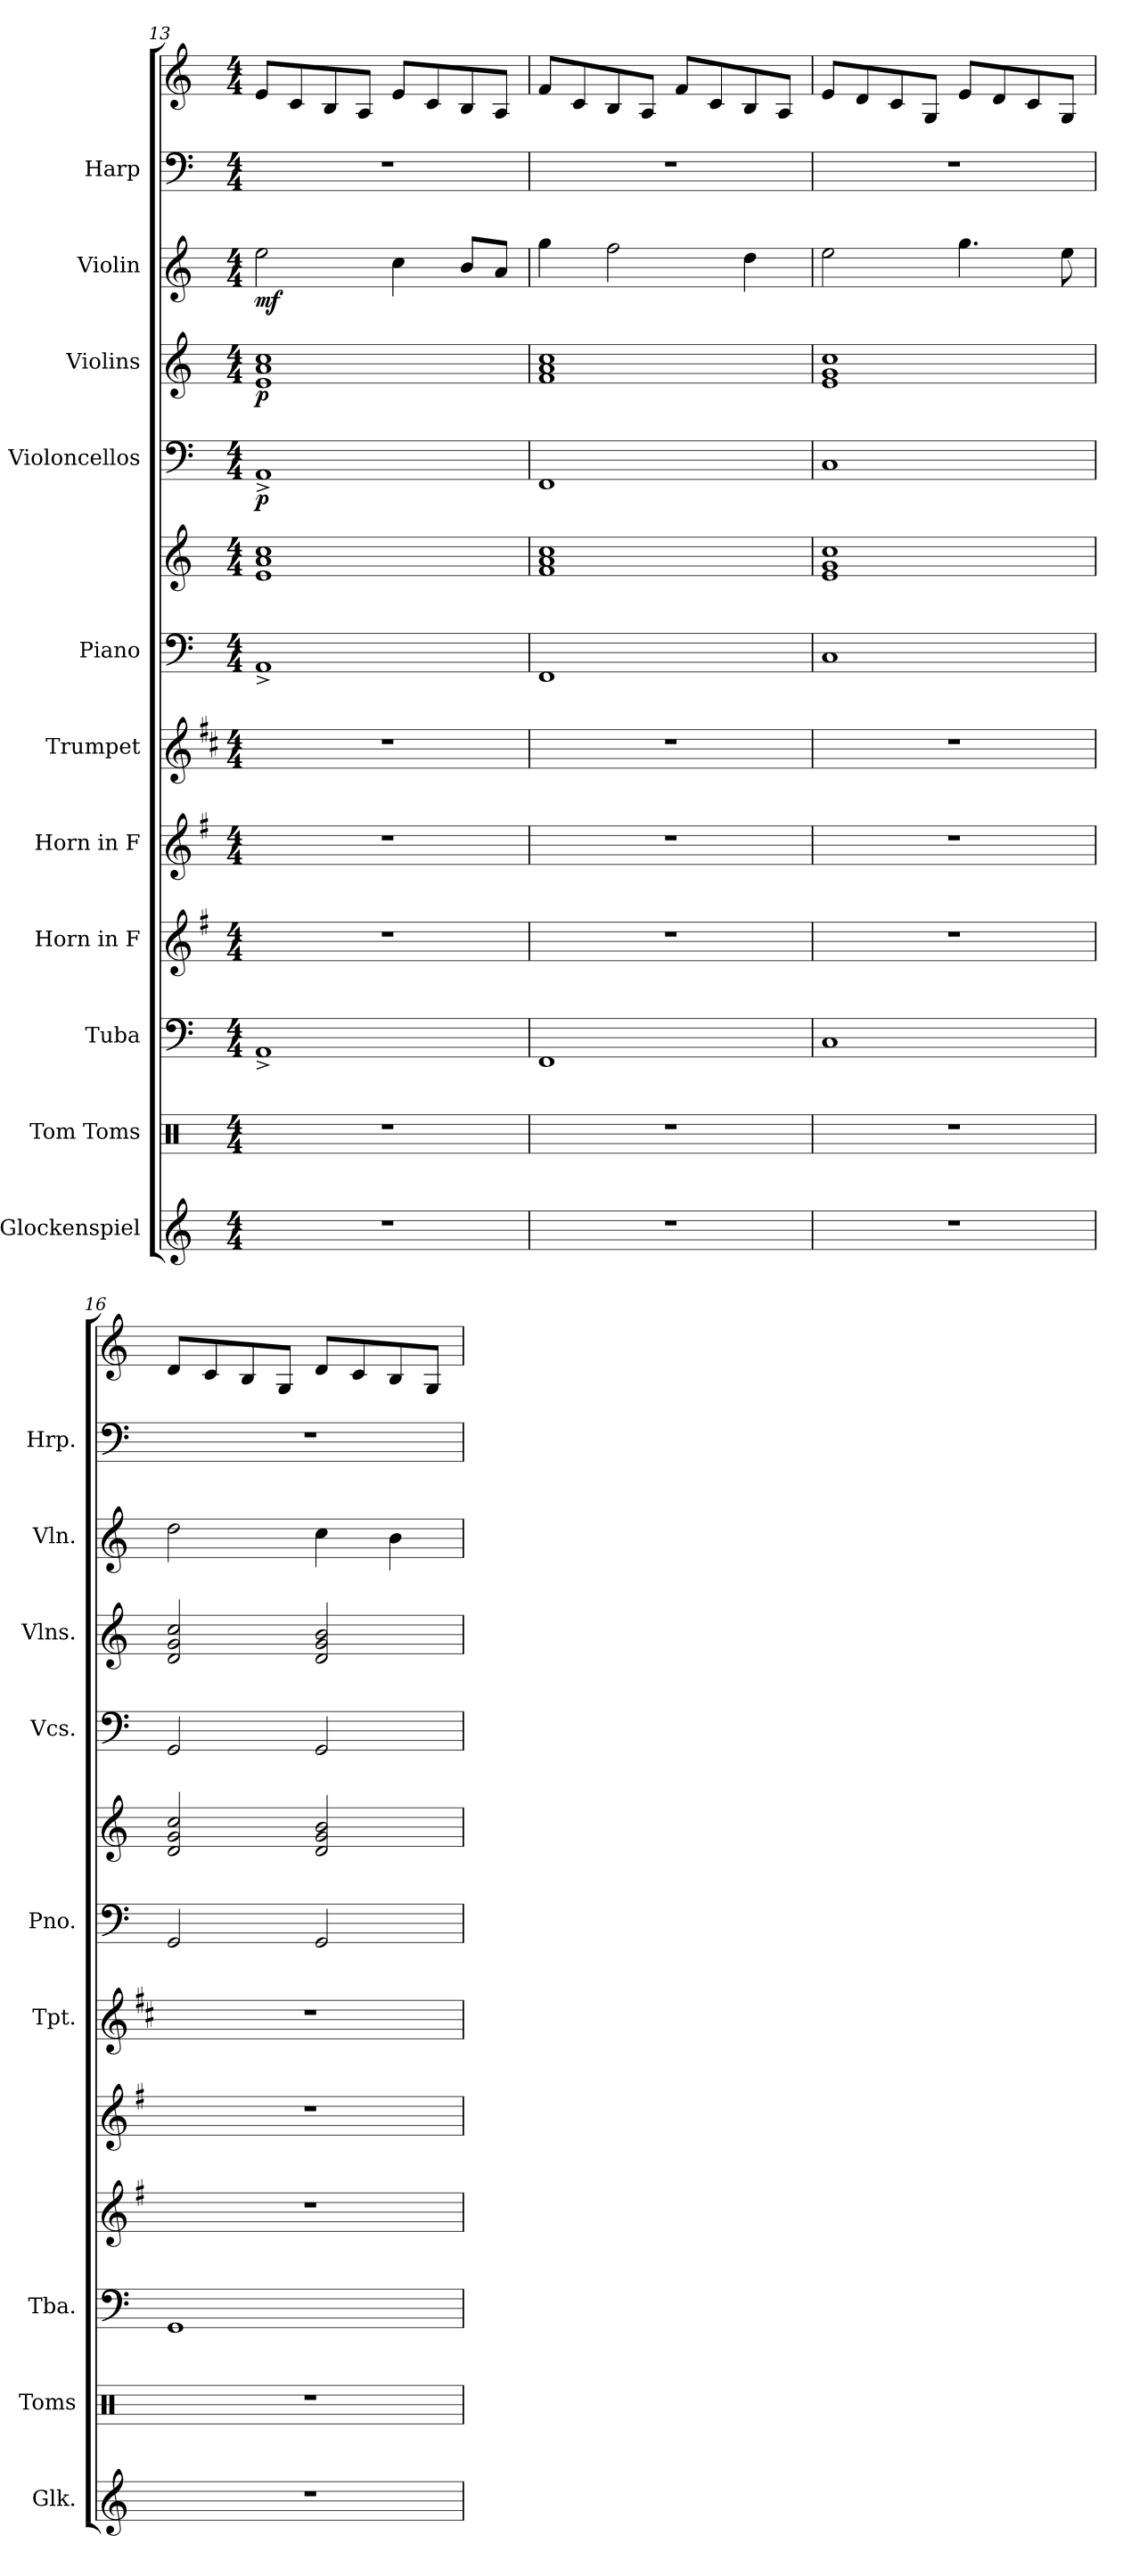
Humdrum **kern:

**kern	**kern	**kern	**kern	**kern	**kern	**kern	**kern	**kern	**dynam	**kern	**dynam	**kern	**dynam	**kern	**kern
*part11	*part10	*part9	*part8	*part7	*part6	*part5	*part5	*part4	*part4	*part3	*part3	*part2	*part2	*part1	*part1
*staff13	*staff12	*staff11	*staff10	*staff9	*staff8	*staff7	*staff6	*staff5	*staff5	*staff4	*staff4	*staff3	*staff3	*staff2	*staff1
*I"Glockenspiel	*I"Tom Toms	*I"Tuba	*I"Horn in F	*I"Horn in F	*I"Trumpet	*I"Piano	*	*I"Violoncellos	*	*I"Violins	*	*I"Violin	*	*I"Harp	*
*I'Glk.	*I'Toms	*I'Tba.	*	*	*I'Tpt.	*I'Pno.	*	*I'Vcs.	*	*I'Vlns.	*	*I'Vln.	*	*I'Hrp.	*
*clefG2	*clefX	*clefF4	*clefG2	*clefG2	*clefG2	*clefF4	*clefG2	*clefF4	*	*clefG2	*	*clefG2	*	*clefF4	*clefG2
*ITrd-14c-24	*	*	*ITrd4c7	*ITrd4c7	*ITrd1c2	*	*	*	*	*	*	*	*	*	*
*k[]	*k[]	*k[]	*k[]	*k[]	*k[]	*k[]	*k[]	*k[]	*	*k[]	*	*k[]	*	*k[]	*k[]
*M4/4	*M4/4	*M4/4	*M4/4	*M4/4	*M4/4	*M4/4	*M4/4	*M4/4	*	*M4/4	*	*M4/4	*	*M4/4	*M4/4
=13	=13	=13	=13	=13	=13	=13	=13	=13	=13	=13	=13	=13	=13	=13	=13
!	!	!	!	!	!	!	!	!	!LO:DY:b	!	!LO:DY:b	!	!LO:DY:b	!	!
1r	1r	1AA^	1r	1r	1r	1AA^	1e 1a 1cc	1AA^	p	1e 1a 1cc	p	2ee\	mf	1r	8e/L
.	.	.	.	.	.	.	.	.	.	.	.	.	.	.	8c/
.	.	.	.	.	.	.	.	.	.	.	.	.	.	.	8B/
.	.	.	.	.	.	.	.	.	.	.	.	.	.	.	8A/J
.	.	.	.	.	.	.	.	.	.	.	.	4cc\	.	.	8e/L
.	.	.	.	.	.	.	.	.	.	.	.	.	.	.	8c/
.	.	.	.	.	.	.	.	.	.	.	.	8b/L	.	.	8B/
.	.	.	.	.	.	.	.	.	.	.	.	8a/J	.	.	8A/J
=14	=14	=14	=14	=14	=14	=14	=14	=14	=14	=14	=14	=14	=14	=14	=14
1r	1r	1FF	1r	1r	1r	1FF	1f 1a 1cc	1FF	.	1f 1a 1cc	.	4gg\	.	1r	8f/L
.	.	.	.	.	.	.	.	.	.	.	.	.	.	.	8c/
.	.	.	.	.	.	.	.	.	.	.	.	2ff\	.	.	8B/
.	.	.	.	.	.	.	.	.	.	.	.	.	.	.	8A/J
.	.	.	.	.	.	.	.	.	.	.	.	.	.	.	8f/L
.	.	.	.	.	.	.	.	.	.	.	.	.	.	.	8c/
.	.	.	.	.	.	.	.	.	.	.	.	4dd\	.	.	8B/
.	.	.	.	.	.	.	.	.	.	.	.	.	.	.	8A/J
=15	=15	=15	=15	=15	=15	=15	=15	=15	=15	=15	=15	=15	=15	=15	=15
1r	1r	1C	1r	1r	1r	1C	1e 1g 1cc	1C	.	1e 1g 1cc	.	2ee\	.	1r	8e/L
.	.	.	.	.	.	.	.	.	.	.	.	.	.	.	8d/
.	.	.	.	.	.	.	.	.	.	.	.	.	.	.	8c/
.	.	.	.	.	.	.	.	.	.	.	.	.	.	.	8G/J
.	.	.	.	.	.	.	.	.	.	.	.	4.gg\	.	.	8e/L
.	.	.	.	.	.	.	.	.	.	.	.	.	.	.	8d/
.	.	.	.	.	.	.	.	.	.	.	.	.	.	.	8c/
.	.	.	.	.	.	.	.	.	.	.	.	8ee\	.	.	8G/J
!!LO:PB:g=z
=16	=16	=16	=16	=16	=16	=16	=16	=16	=16	=16	=16	=16	=16	=16	=16
1r	1r	1GG	1r	1r	1r	2GG/	2d/ 2g/ 2cc/	2GG/	.	2d/ 2g/ 2cc/	.	2dd\	.	1r	8d/L
.	.	.	.	.	.	.	.	.	.	.	.	.	.	.	8c/
.	.	.	.	.	.	.	.	.	.	.	.	.	.	.	8B/
.	.	.	.	.	.	.	.	.	.	.	.	.	.	.	8G/J
.	.	.	.	.	.	2GG/	2d/ 2g/ 2b/	2GG/	.	2d/ 2g/ 2b/	.	4cc\	.	.	8d/L
.	.	.	.	.	.	.	.	.	.	.	.	.	.	.	8c/
.	.	.	.	.	.	.	.	.	.	.	.	4b\	.	.	8B/
.	.	.	.	.	.	.	.	.	.	.	.	.	.	.	8G/J
=	=	=	=	=	=	=	=	=	=	=	=	=	=	=	=
*-	*-	*-	*-	*-	*-	*-	*-	*-	*-	*-	*-	*-	*-	*-	*-
